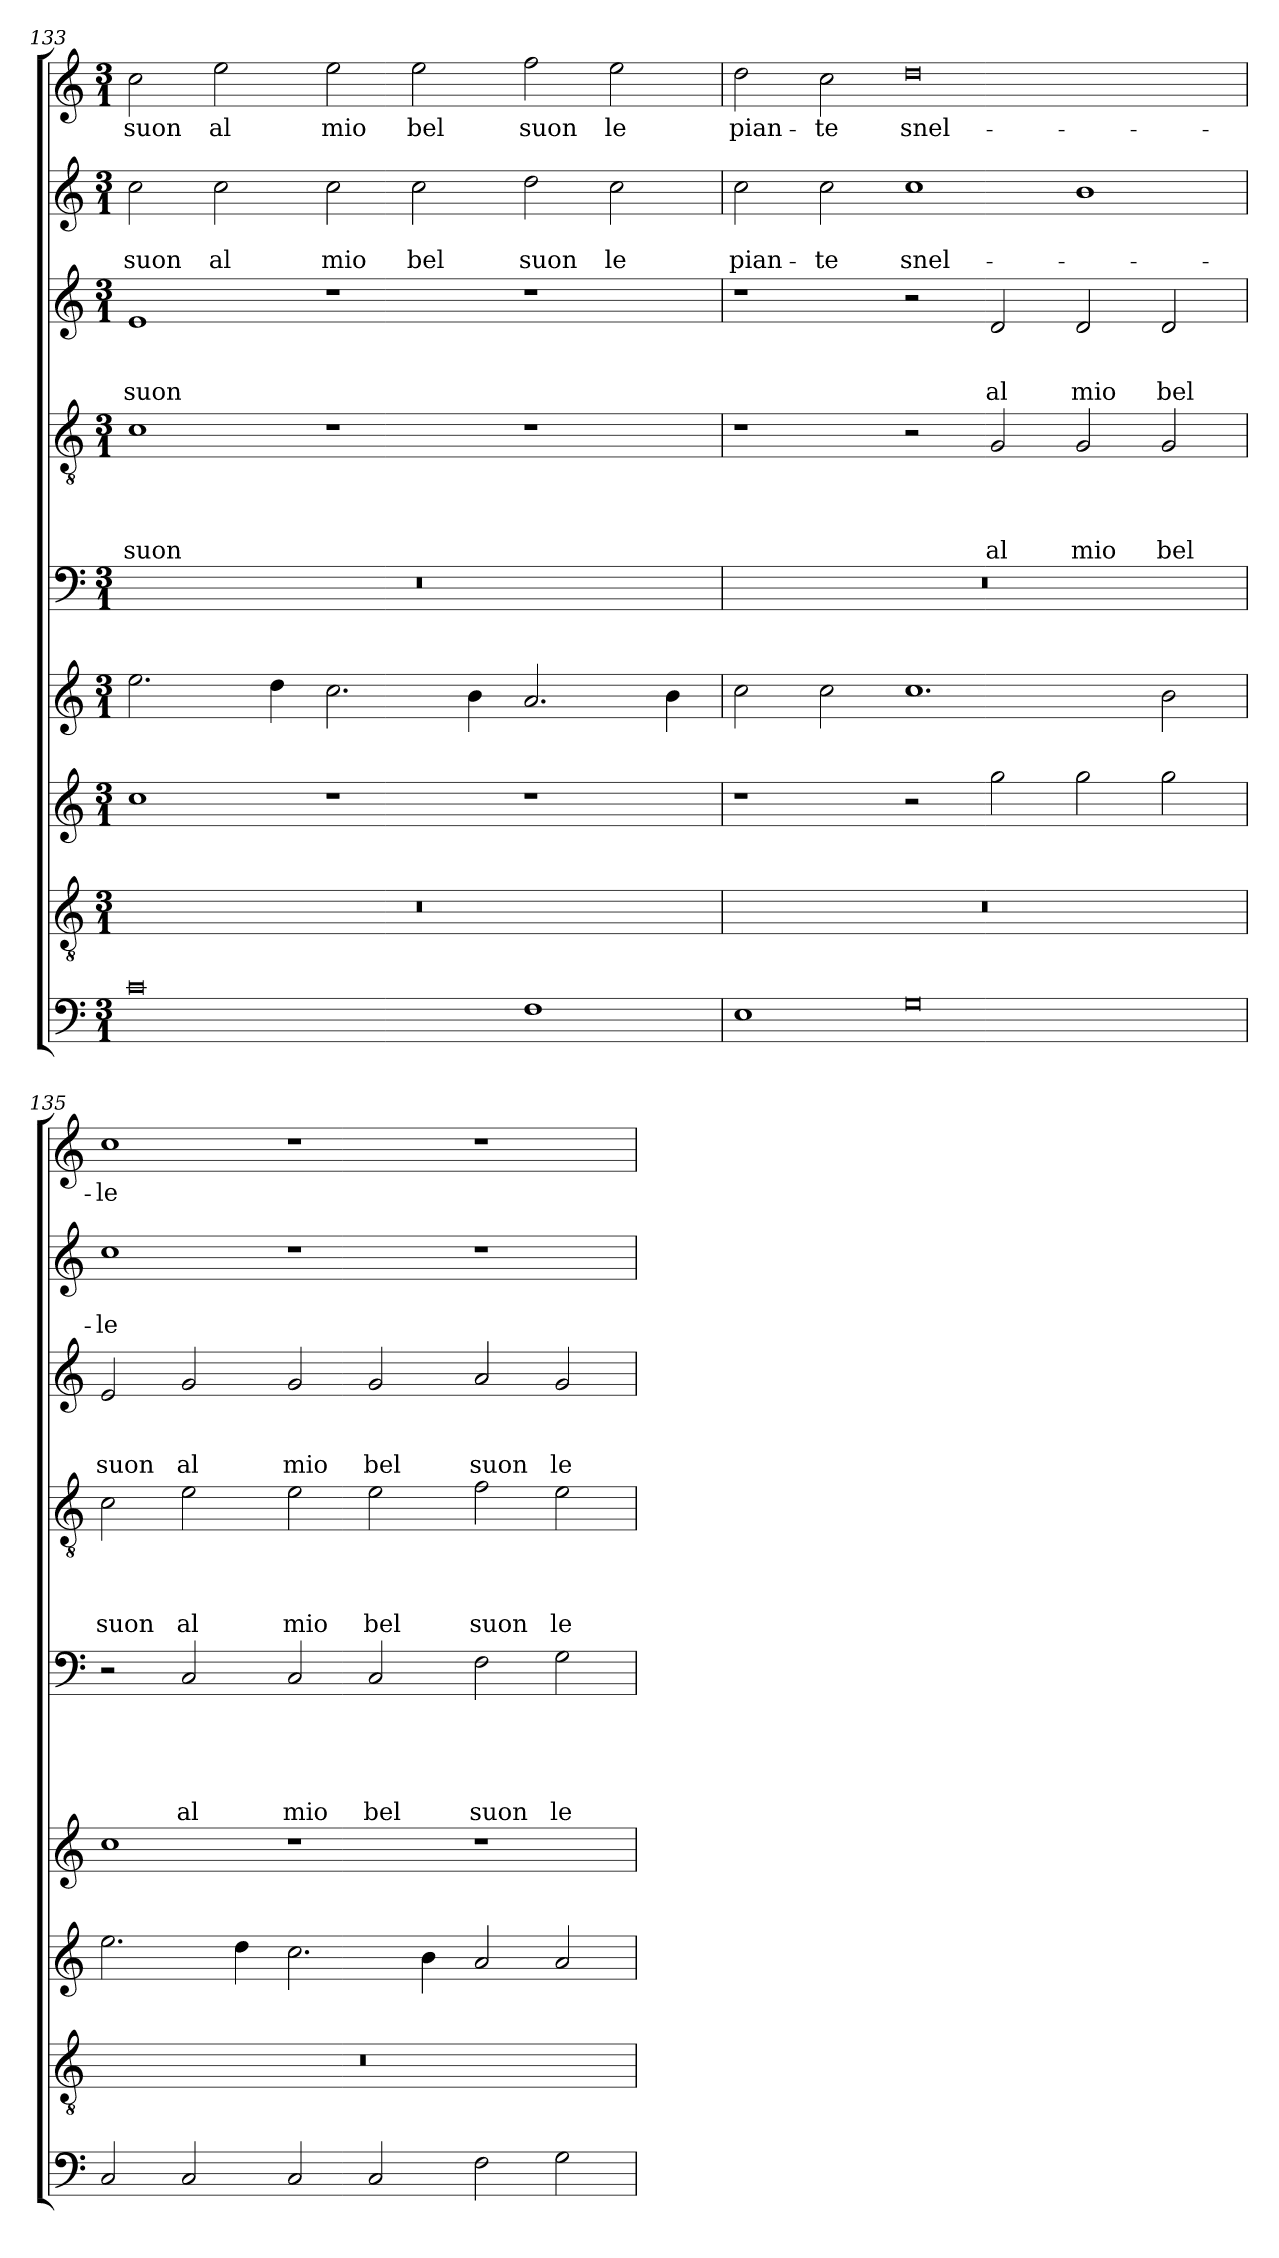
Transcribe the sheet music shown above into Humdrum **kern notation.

**kern	**kern	**kern	**kern	**kern	**text	**text	**text	**text	**text	**kern	**text	**text	**text	**text	**kern	**text	**text	**text	**kern	**text	**text	**kern	**text
*part9	*part8	*part7	*part6	*part5	*part5	*part5	*part5	*part5	*part5	*part4	*part4	*part4	*part4	*part4	*part3	*part3	*part3	*part3	*part2	*part2	*part2	*part1	*part1
*staff9	*staff8	*staff7	*staff6	*staff5	*staff5	*staff5	*staff5	*staff5	*staff5	*staff4	*staff4	*staff4	*staff4	*staff4	*staff3	*staff3	*staff3	*staff3	*staff2	*staff2	*staff2	*staff1	*staff1
*clefF4	*clefGv2	*clefG2	*clefG2	*clefF4	*	*	*	*	*	*clefGv2	*	*	*	*	*clefG2	*	*	*	*clefG2	*	*	*clefG2	*
*k[]	*k[]	*k[]	*k[]	*k[]	*	*	*	*	*	*k[]	*	*	*	*	*k[]	*	*	*	*k[]	*	*	*k[]	*
*C:	*C:	*C:	*C:	*C:	*	*	*	*	*	*C:	*	*	*	*	*C:	*	*	*	*C:	*	*	*C:	*
*M3/1	*M3/1	*M3/1	*M3/1	*M3/1	*	*	*	*	*	*M3/1	*	*	*	*	*M3/1	*	*	*	*M3/1	*	*	*M3/1	*
=133	=133	=133	=133	=133	=133	=133	=133	=133	=133	=133	=133	=133	=133	=133	=133	=133	=133	=133	=133	=133	=133	=133	=133
!	!	!	!	!	!	!	!	!	!	!	!	!	!	!LO:LY:b	!	!	!	!LO:LY:b	!	!	!LO:LY:b	!	!LO:LY:b
0c	0.r	1cc	2.ee\	0.r	.	.	.	.	.	1c	.	.	.	suon	1e	.	.	suon	2cc\	.	suon	2cc\	suon
!	!	!	!	!	!	!	!	!	!	!	!	!	!	!	!	!	!	!	!	!	!LO:LY:b	!	!LO:LY:b
.	.	.	.	.	.	.	.	.	.	.	.	.	.	.	.	.	.	.	2cc\	.	al	2ee\	al
.	.	.	4dd\	.	.	.	.	.	.	.	.	.	.	.	.	.	.	.	.	.	.	.	.
!	!	!	!	!	!	!	!	!	!	!	!	!	!	!	!	!	!	!	!	!	!LO:LY:b	!	!LO:LY:b
.	.	1r	2.cc\	.	.	.	.	.	.	1r	.	.	.	.	1r	.	.	.	2cc\	.	mio	2ee\	mio
!	!	!	!	!	!	!	!	!	!	!	!	!	!	!	!	!	!	!	!	!	!LO:LY:b	!	!LO:LY:b
.	.	.	.	.	.	.	.	.	.	.	.	.	.	.	.	.	.	.	2cc\	.	bel	2ee\	bel
.	.	.	4b\	.	.	.	.	.	.	.	.	.	.	.	.	.	.	.	.	.	.	.	.
!	!	!	!	!	!	!	!	!	!	!	!	!	!	!	!	!	!	!	!	!	!LO:LY:b	!	!LO:LY:b
1F	.	1r	2.a/	.	.	.	.	.	.	1r	.	.	.	.	1r	.	.	.	2dd\	.	suon	2ff\	suon
!	!	!	!	!	!	!	!	!	!	!	!	!	!	!	!	!	!	!	!	!	!LO:LY:b	!	!LO:LY:b
.	.	.	.	.	.	.	.	.	.	.	.	.	.	.	.	.	.	.	2cc\	.	le	2ee\	le
.	.	.	4b\	.	.	.	.	.	.	.	.	.	.	.	.	.	.	.	.	.	.	.	.
!!LO:PB:g=z
=134	=134	=134	=134	=134	=134	=134	=134	=134	=134	=134	=134	=134	=134	=134	=134	=134	=134	=134	=134	=134	=134	=134	=134
!	!	!	!	!	!	!	!	!	!	!	!	!	!	!	!	!	!	!	!	!	!LO:LY:b	!	!LO:LY:b
1E	0.r	1r	2cc\	0.r	.	.	.	.	.	1r	.	.	.	.	1r	.	.	.	2cc\	.	pian-	2dd\	pian-
!	!	!	!	!	!	!	!	!	!	!	!	!	!	!	!	!	!	!	!	!	!LO:LY:b	!	!LO:LY:b
.	.	.	2cc\	.	.	.	.	.	.	.	.	.	.	.	.	.	.	.	2cc\	.	-te	2cc\	-te
!	!	!	!	!	!	!	!	!	!	!	!	!	!	!	!	!	!	!	!	!	!LO:LY:b	!	!LO:LY:b
0G	.	2r	1.cc	.	.	.	.	.	.	2r	.	.	.	.	2r	.	.	.	1cc	.	snel-	0dd	snel-
!	!	!	!	!	!	!	!	!	!	!	!	!	!	!LO:LY:b	!	!	!	!LO:LY:b	!	!	!	!	!
.	.	2gg\	.	.	.	.	.	.	.	2G/	.	.	.	al	2d/	.	.	al	.	.	.	.	.
!	!	!	!	!	!	!	!	!	!	!	!	!	!	!LO:LY:b	!	!	!	!LO:LY:b	!	!	!	!	!
.	.	2gg\	.	.	.	.	.	.	.	2G/	.	.	.	mio	2d/	.	.	mio	1b	.	.	.	.
!	!	!	!	!	!	!	!	!	!	!	!	!	!	!LO:LY:b	!	!	!	!LO:LY:b	!	!	!	!	!
.	.	2gg\	2b\	.	.	.	.	.	.	2G/	.	.	.	bel	2d/	.	.	bel	.	.	.	.	.
=135	=135	=135	=135	=135	=135	=135	=135	=135	=135	=135	=135	=135	=135	=135	=135	=135	=135	=135	=135	=135	=135	=135	=135
!	!	!	!	!	!	!	!	!	!	!	!	!	!	!LO:LY:b	!	!	!	!LO:LY:b	!	!	!LO:LY:b	!	!LO:LY:b
2C/	0.r	2.ee\	1cc	2r	.	.	.	.	.	2c\	.	.	.	suon	2e/	.	.	suon	1cc	.	-le	1cc	-le
!	!	!	!	!	!	!	!	!	!LO:LY:b	!	!	!	!	!LO:LY:b	!	!	!	!LO:LY:b	!	!	!	!	!
2C/	.	.	.	2C/	.	.	.	.	al	2e\	.	.	.	al	2g/	.	.	al	.	.	.	.	.
.	.	4dd\	.	.	.	.	.	.	.	.	.	.	.	.	.	.	.	.	.	.	.	.	.
!	!	!	!	!	!	!	!	!	!LO:LY:b	!	!	!	!	!LO:LY:b	!	!	!	!LO:LY:b	!	!	!	!	!
2C/	.	2.cc\	1r	2C/	.	.	.	.	mio	2e\	.	.	.	mio	2g/	.	.	mio	1r	.	.	1r	.
!	!	!	!	!	!	!	!	!	!LO:LY:b	!	!	!	!	!LO:LY:b	!	!	!	!LO:LY:b	!	!	!	!	!
2C/	.	.	.	2C/	.	.	.	.	bel	2e\	.	.	.	bel	2g/	.	.	bel	.	.	.	.	.
.	.	4b\	.	.	.	.	.	.	.	.	.	.	.	.	.	.	.	.	.	.	.	.	.
!	!	!	!	!	!	!	!	!	!LO:LY:b	!	!	!	!	!LO:LY:b	!	!	!	!LO:LY:b	!	!	!	!	!
2F\	.	2a/	1r	2F\	.	.	.	.	suon	2f\	.	.	.	suon	2a/	.	.	suon	1r	.	.	1r	.
!	!	!	!	!	!	!	!	!	!LO:LY:b	!	!	!	!	!LO:LY:b	!	!	!	!LO:LY:b	!	!	!	!	!
2G\	.	2a/	.	2G\	.	.	.	.	le	2e\	.	.	.	le	2g/	.	.	le	.	.	.	.	.
=	=	=	=	=	=	=	=	=	=	=	=	=	=	=	=	=	=	=	=	=	=	=	=
*-	*-	*-	*-	*-	*-	*-	*-	*-	*-	*-	*-	*-	*-	*-	*-	*-	*-	*-	*-	*-	*-	*-	*-
